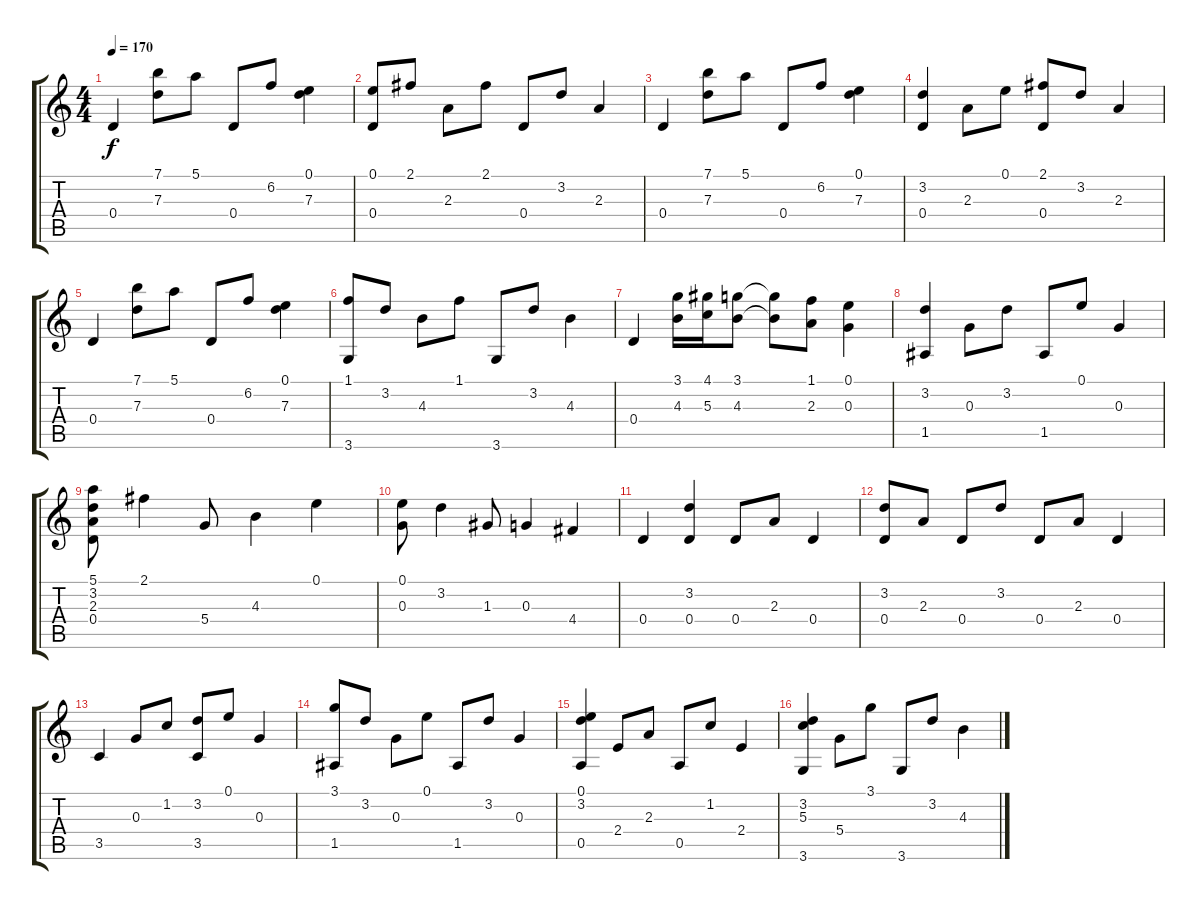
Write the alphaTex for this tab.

\track "" {instrument acousticguitarnylon}
\staff {score tabs}
\tuning (E4 B3 G3 D3 A2 E2) {hide}
\ts (4 4)
\tempo 170
\clef g2
\ks c
0.4.4{dy f instrument acousticguitarnylon} (7.1 7.3).8 5.1.8 0.4.8 6.2.8 (0.1 7.3).4 |
(0.1 0.4).8 2.1.8 2.3.8 2.1.8 0.4.8 3.2.8 2.3.4 |
0.4.4 (7.1 7.3).8 5.1.8 0.4.8 6.2.8 (0.1 7.3).4 |
(3.2 0.4).4 2.3.8 0.1.8 (2.1 0.4).8 3.2.8 2.3.4 |
0.4.4 (7.1 7.3).8 5.1.8 0.4.8 6.2.8 (0.1 7.3).4 |
(1.1 3.6).8 3.2.8 4.3.8 1.1.8 3.6.8 3.2.8 4.3.4 |
0.4.4 (3.1 4.3).16 (4.1 5.3).16 (3.1 4.3).8 (3.1{t} 4.3{t}).8 (1.1 2.3).8 (0.1 0.3).4 |
(3.2 1.5).4 0.3.8 3.2.8 1.5.8 0.1.8 0.3.4 |
(5.1 3.2 2.3 0.4).8 2.1.4 5.4.8 4.3.4 0.1.4 |
(0.1 0.3).8 3.2.4 1.3.8 0.3.4 4.4.4 |
0.4.4 (3.2 0.4).4 0.4.8 2.3.8 0.4.4 |
(3.2 0.4).8 2.3.8 0.4.8 3.2.8 0.4.8 2.3.8 0.4.4 |
3.5.4 0.3.8 1.2.8 (3.2 3.5).8 0.1.8 0.3.4 |
(3.1 1.5).8 3.2.8 0.3.8 0.1.8 1.5.8 3.2.8 0.3.4 |
(0.1 3.2 0.5).4 2.4.8 2.3.8 0.5.8 1.2.8 2.4.4 |
(3.2 5.3 3.6).4 5.4.8 3.1.8 3.6.8 3.2.8 4.3.4
